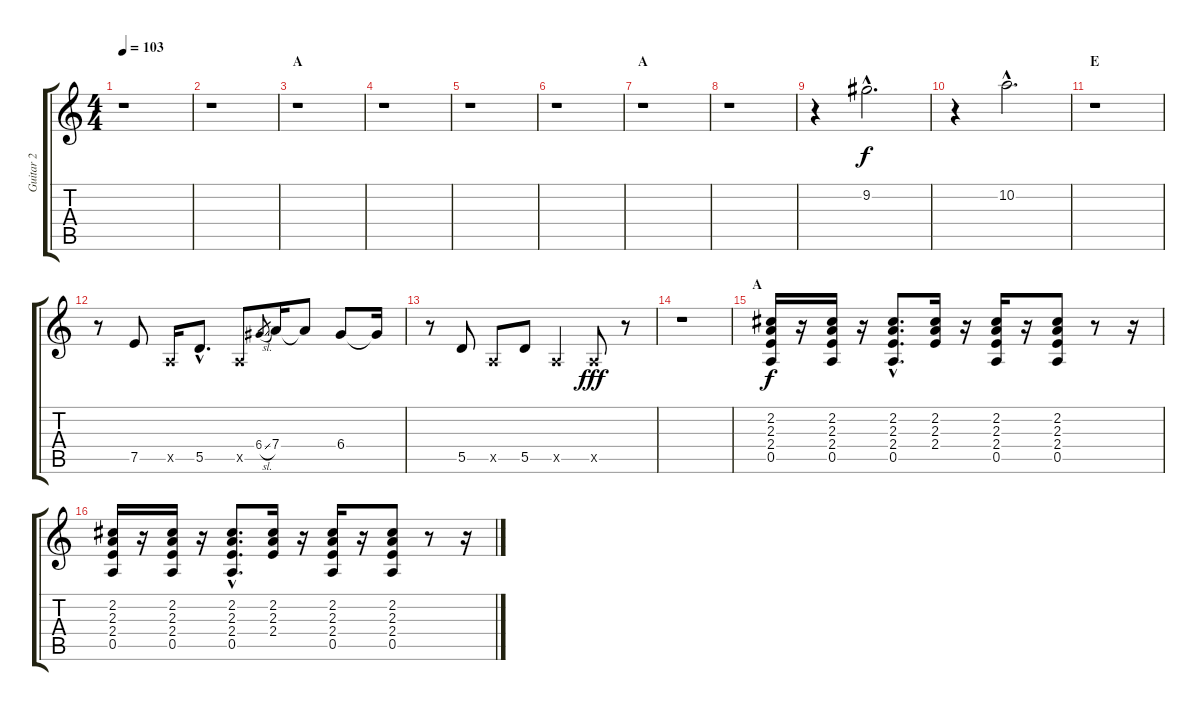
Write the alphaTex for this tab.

\track ("Guitar 2" "Guitar 2") {instrument electricguitarclean}
\staff {score tabs}
\tuning (E4 B3 G3 D3 A2 E2) {hide}
\ts (4 4)
\tempo 103
\clef g2
\ks c
r.1{dy f instrument electricguitarclean} |
r.1 |
\section ("" "A")
r.1 |
r.1 |
r.1 |
r.1 |
\section ("" "A")
r.1 |
r.1 |
r.4 9.2{hac}.2{d} |
r.4 10.2{hac}.2{d} |
\section ("" "E")
r.1 |
r.8 7.5.8 0.5{x}.16 5.5{hac}.8{d} 0.5{x}.8 6.4{sl}.8{gr} 7.4.16 7.4{t}.8 6.4.8 6.4{t}.16 |
r.8 5.5.8 0.5{x}.8 5.5.8 0.5{x}.4 0.5{x}.8{dy fff} r.8 |
r.1 |
\section ("" "A")
(2.2 2.3 2.4 0.5).16{dy f} r.16 (2.2 2.3 2.4 0.5).16 r.16 (2.2{hac} 2.3{hac} 2.4{hac} 0.5{hac}).8{d} (2.2 2.3 2.4).16 r.16 (2.2 2.3 2.4 0.5).16 r.16 (2.2 2.3 2.4 0.5).8 r.8 r.16 |
(2.2 2.3 2.4 0.5).16 r.16 (2.2 2.3 2.4 0.5).16 r.16 (2.2{hac} 2.3{hac} 2.4{hac} 0.5{hac}).8{d} (2.2 2.3 2.4).16 r.16 (2.2 2.3 2.4 0.5).16 r.16 (2.2 2.3 2.4 0.5).8 r.8 r.16
